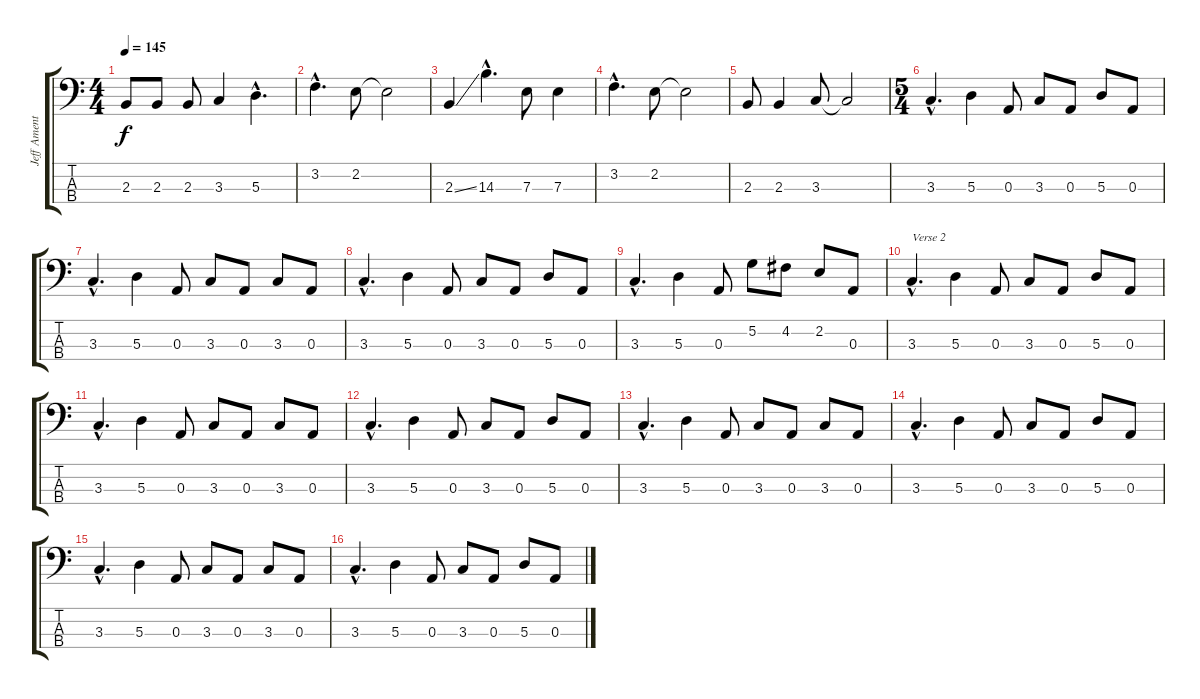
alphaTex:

\track ("Jeff Ament" "Jeff Ament") {instrument electricbassfinger}
\staff {score tabs}
\tuning (G2 D2 A1 E1) {hide}
\ts (4 4)
\tempo 145
\clef f4
\ks c
2.3.8{dy f} 2.3.8 2.3.8 3.3.4 5.3{hac}.4{d} |
3.2{hac}.4{d} 2.2.8 2.2{t}.2 |
2.3{ss}.4 14.3{hac}.4{d} 7.3.8 7.3.4 |
3.2{hac}.4{d} 2.2.8 2.2{t}.2 |
2.3.8 2.3.4 3.3.8 3.3{t}.2 |
\ts (5 4)
3.3{hac}.4{d} 5.3.4 0.3.8 3.3.8 0.3.8 5.3.8 0.3.8 |
3.3{hac}.4{d} 5.3.4 0.3.8 3.3.8 0.3.8 3.3.8 0.3.8 |
3.3{hac}.4{d} 5.3.4 0.3.8 3.3.8 0.3.8 5.3.8 0.3.8 |
3.3{hac}.4{d} 5.3.4 0.3.8 5.2.8 4.2.8 2.2.8 0.3.8 |
3.3{hac}.4{d txt "Verse 2"} 5.3.4 0.3.8 3.3.8 0.3.8 5.3.8 0.3.8 |
3.3{hac}.4{d} 5.3.4 0.3.8 3.3.8 0.3.8 3.3.8 0.3.8 |
3.3{hac}.4{d} 5.3.4 0.3.8 3.3.8 0.3.8 5.3.8 0.3.8 |
3.3{hac}.4{d} 5.3.4 0.3.8 3.3.8 0.3.8 3.3.8 0.3.8 |
3.3{hac}.4{d} 5.3.4 0.3.8 3.3.8 0.3.8 5.3.8 0.3.8 |
3.3{hac}.4{d} 5.3.4 0.3.8 3.3.8 0.3.8 3.3.8 0.3.8 |
3.3{hac}.4{d} 5.3.4 0.3.8 3.3.8 0.3.8 5.3.8 0.3.8
